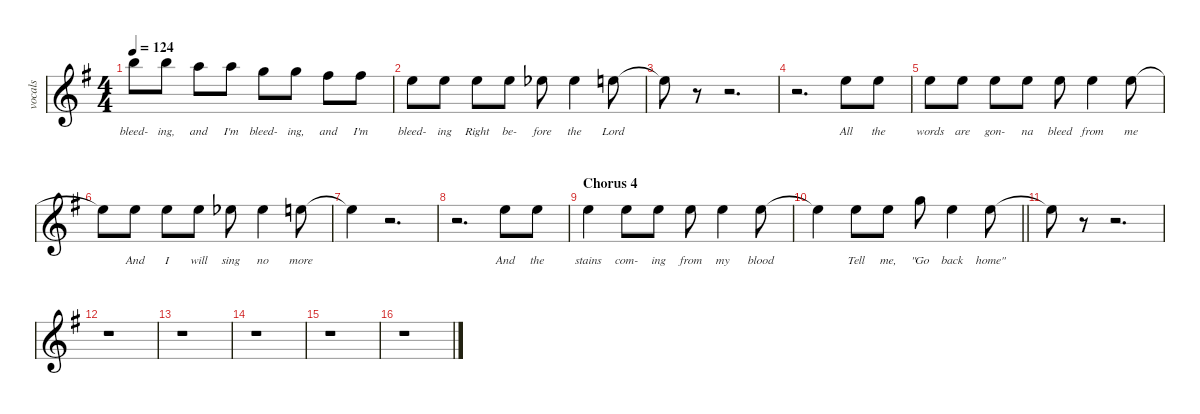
\defaultSystemsLayout 4
\hideDynamics
\bracketExtendMode nobrackets
\otherSystemsTrackNameOrientation horizontal
\track ("vocals" "vocals") {instrument voiceoohs}
\staff {score}
\tuning (E4 B3 G3 D3 A2 E2)
\ts (4 4)
\tempo 124
\clef g2
\scale
1.07945
\ks eminor
19.1{acc forcenatural}.8{lyrics (0 "bleed-") lyrics (1 "") lyrics (2 "") lyrics (3 "") lyrics (4 "") dy ff beam Down} 19.1{acc forcenatural}.8{lyrics (0 "ing,") lyrics (1 "") lyrics (2 "") lyrics (3 "") lyrics (4 "") beam Down} 17.1{acc forcenatural}.8{lyrics (0 "and") lyrics (1 "") lyrics (2 "") lyrics (3 "") lyrics (4 "") beam Down} 17.1{acc forcenatural}.8{lyrics (0 "I'm") lyrics (1 "") lyrics (2 "") lyrics (3 "") lyrics (4 "") beam Down} 15.1{acc forcenatural}.8{lyrics (0 "bleed-") lyrics (1 "") lyrics (2 "") lyrics (3 "") lyrics (4 "") beam Down} 15.1{acc forcenatural}.8{lyrics (0 "ing,") lyrics (1 "") lyrics (2 "") lyrics (3 "") lyrics (4 "") beam Down} 14.1{acc #}.8{lyrics (0 "and") lyrics (1 "") lyrics (2 "") lyrics (3 "") lyrics (4 "") beam Down} 14.1{acc #}.8{lyrics (0 "I'm") lyrics (1 "") lyrics (2 "") lyrics (3 "") lyrics (4 "") beam Down} |
\scale
0.973518 12.1{acc forcenatural}.8{lyrics (0 "bleed-") lyrics (1 "") lyrics (2 "") lyrics (3 "") lyrics (4 "") beam Down} 12.1{acc forcenatural}.8{lyrics (0 "ing") lyrics (1 "") lyrics (2 "") lyrics (3 "") lyrics (4 "") beam Down} 12.1{acc forcenatural}.8{lyrics (0 "Right") lyrics (1 "") lyrics (2 "") lyrics (3 "") lyrics (4 "") beam Down} 12.1{acc forcenatural}.8{lyrics (0 "be-") lyrics (1 "") lyrics (2 "") lyrics (3 "") lyrics (4 "") beam Down} 11.1{acc b}.8{lyrics (0 "fore") lyrics (1 "") lyrics (2 "") lyrics (3 "") lyrics (4 "") beam Down} 11.1{acc b}.4{lyrics (0 "the") lyrics (1 "") lyrics (2 "") lyrics (3 "") lyrics (4 "") beam Down} 12.1{acc forcenatural}.8{lyrics (0 "Lord") lyrics (1 "") lyrics (2 "") lyrics (3 "") lyrics (4 "") beam Down} |
\scale
0.973518 12.1{t acc forcenatural}.8{beam Down} r.8{beam Down} r.2{d beam Down} |
\scale
0.973518 r.2{d beam Down} 12.1{acc forcenatural}.8{lyrics (0 "All") lyrics (1 "") lyrics (2 "") lyrics (3 "") lyrics (4 "") beam Down} 17.2{acc forcenatural}.8{lyrics (0 "the") lyrics (1 "") lyrics (2 "") lyrics (3 "") lyrics (4 "") beam Down} |
\scale
1.07945 12.1{acc forcenatural}.8{lyrics (0 "words") lyrics (1 "") lyrics (2 "") lyrics (3 "") lyrics (4 "") beam Down} 12.1{acc forcenatural}.8{lyrics (0 "are") lyrics (1 "") lyrics (2 "") lyrics (3 "") lyrics (4 "") beam Down} 12.1{acc forcenatural}.8{lyrics (0 "gon-") lyrics (1 "") lyrics (2 "") lyrics (3 "") lyrics (4 "") beam Down} 12.1{acc forcenatural}.8{lyrics (0 "na") lyrics (1 "") lyrics (2 "") lyrics (3 "") lyrics (4 "") beam Down} 12.1{acc forcenatural}.8{lyrics (0 "bleed") lyrics (1 "") lyrics (2 "") lyrics (3 "") lyrics (4 "") beam Down} 12.1{acc forcenatural}.4{lyrics (0 "from") lyrics (1 "") lyrics (2 "") lyrics (3 "") lyrics (4 "") beam Down} 12.1{acc forcenatural}.8{lyrics (0 "me") lyrics (1 "") lyrics (2 "") lyrics (3 "") lyrics (4 "") beam Down} |
\scale
0.973518 12.1{t acc forcenatural}.8{beam Down} 12.1{acc forcenatural}.8{lyrics (0 "And") lyrics (1 "") lyrics (2 "") lyrics (3 "") lyrics (4 "") beam Down} 12.1{acc forcenatural}.8{lyrics (0 "I") lyrics (1 "") lyrics (2 "") lyrics (3 "") lyrics (4 "") beam Down} 12.1{acc forcenatural}.8{lyrics (0 "will") lyrics (1 "") lyrics (2 "") lyrics (3 "") lyrics (4 "") beam Down} 11.1{acc b}.8{lyrics (0 "sing") lyrics (1 "") lyrics (2 "") lyrics (3 "") lyrics (4 "") beam Down} 11.1{acc b}.4{lyrics (0 "no") lyrics (1 "") lyrics (2 "") lyrics (3 "") lyrics (4 "") beam Down} 12.1{acc forcenatural}.8{lyrics (0 "more") lyrics (1 "") lyrics (2 "") lyrics (3 "") lyrics (4 "") beam Down} |
\scale
0.973518 12.1{t acc forcenatural}.4{beam Down} r.2{d beam Down} |
\scale
0.973518 r.2{d beam Down} 12.1{acc forcenatural}.8{lyrics (0 "And") lyrics (1 "") lyrics (2 "") lyrics (3 "") lyrics (4 "") beam Down} 12.1{acc forcenatural}.8{lyrics (0 "the") lyrics (1 "") lyrics (2 "") lyrics (3 "") lyrics (4 "") beam Down} |
\section ("" "Chorus 4")
\scale
1.07945 12.1{acc forcenatural}.4{lyrics (0 "stains") lyrics (1 "") lyrics (2 "") lyrics (3 "") lyrics (4 "") beam Down} 12.1{acc forcenatural}.8{lyrics (0 "com-") lyrics (1 "") lyrics (2 "") lyrics (3 "") lyrics (4 "") beam Down} 12.1{acc forcenatural}.8{lyrics (0 "ing") lyrics (1 "") lyrics (2 "") lyrics (3 "") lyrics (4 "") beam Down} 12.1{acc forcenatural}.8{lyrics (0 "from") lyrics (1 "") lyrics (2 "") lyrics (3 "") lyrics (4 "") beam Down} 12.1{acc forcenatural}.4{lyrics (0 "my") lyrics (1 "") lyrics (2 "") lyrics (3 "") lyrics (4 "") beam Down} 12.1{acc forcenatural}.8{lyrics (0 "blood") lyrics (1 "") lyrics (2 "") lyrics (3 "") lyrics (4 "") beam Down} |
\scale
0.973518
\barLineRight lightlight
12.1{t acc forcenatural}.4{beam Down} 12.1{acc forcenatural}.8{lyrics (0 "Tell") lyrics (1 "") lyrics (2 "") lyrics (3 "") lyrics (4 "") beam Down} 12.1{acc forcenatural}.8{lyrics (0 "me,") lyrics (1 "") lyrics (2 "") lyrics (3 "") lyrics (4 "") beam Down} 15.1{acc forcenatural}.8{lyrics (0 "\"Go") lyrics (1 "") lyrics (2 "") lyrics (3 "") lyrics (4 "") beam Down} 12.1{acc forcenatural}.4{lyrics (0 "back") lyrics (1 "") lyrics (2 "") lyrics (3 "") lyrics (4 "") beam Down} 12.1{acc forcenatural}.8{lyrics (0 "home\"") lyrics (1 "") lyrics (2 "") lyrics (3 "") lyrics (4 "") beam Down} |
\scale
0.973518 12.1{t acc forcenatural}.8{beam Down} r.8{beam Down} r.2{d beam Down} |
\scale
0.973518 r.1{beam Down} |
\scale
1.07945 r.1{beam Down} |
\scale
0.973518 r.1{beam Down} |
\scale
0.973518 r.1{beam Down} |
\scale
0.973518 r.1{beam Down}
